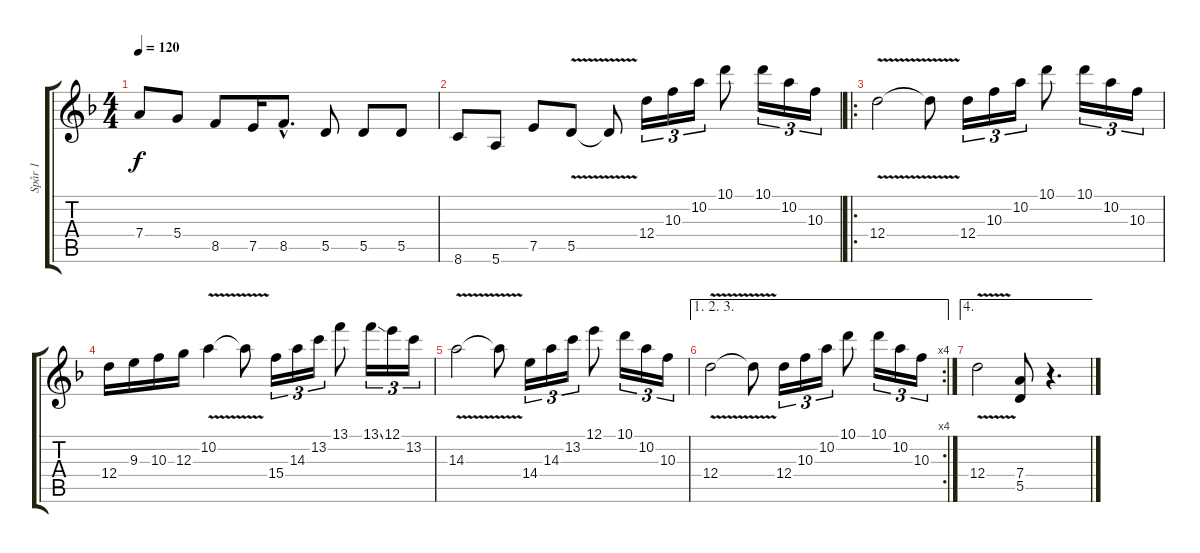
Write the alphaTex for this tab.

\track ("Spår 1" "Spår 1") {instrument overdrivenguitar}
\staff {score tabs}
\tuning (E4 B3 G3 D3 A2 E2) {hide}
\ts (4 4)
\tempo 120
\clef g2
\ks dminor
7.4.8{dy f} 5.4.8 8.5.8 7.5.16 8.5{hac}.8{d} 5.5.8 5.5.8 5.5.8 |
8.6.8 5.6.8 7.5.8 5.5{v}.8 5.5{t}.8 12.4.16{tu (3 2)} 10.3.16{tu (3 2)} 10.2.16{tu (3 2)} 10.1.8 10.1.16{tu (3 2)} 10.2.16{tu (3 2)} 10.3.16{tu (3 2)} |
\ro
12.4{v}.2 12.4{t}.8 12.4.16{tu (3 2)} 10.3.16{tu (3 2)} 10.2.16{tu (3 2)} 10.1.8 10.1.16{tu (3 2)} 10.2.16{tu (3 2)} 10.3.16{tu (3 2)} |
12.4.16 9.3.16 10.3.16 12.3.16 10.2{v}.4 10.2{t}.8 15.4.16{tu (3 2)} 14.3.16{tu (3 2)} 13.2.16{tu (3 2)} 13.1.8 13.1{ss}.16{tu (3 2)} 12.1.16{tu (3 2)} 13.2.16{tu (3 2)} |
14.3{v}.2 14.3{t}.8 14.4.16{tu (3 2)} 14.3.16{tu (3 2)} 13.2.16{tu (3 2)} 12.1.8 10.1.16{tu (3 2)} 10.2.16{tu (3 2)} 10.3.16{tu (3 2)} |
\ae (1 2 3)
\rc 4
12.4{v}.2 12.4{t}.8 12.4.16{tu (3 2)} 10.3.16{tu (3 2)} 10.2.16{tu (3 2)} 10.1.8 10.1.16{tu (3 2)} 10.2.16{tu (3 2)} 10.3.16{tu (3 2)} |
\ae 4
12.4{v}.2 (7.4 5.5).8 r.4{d}
